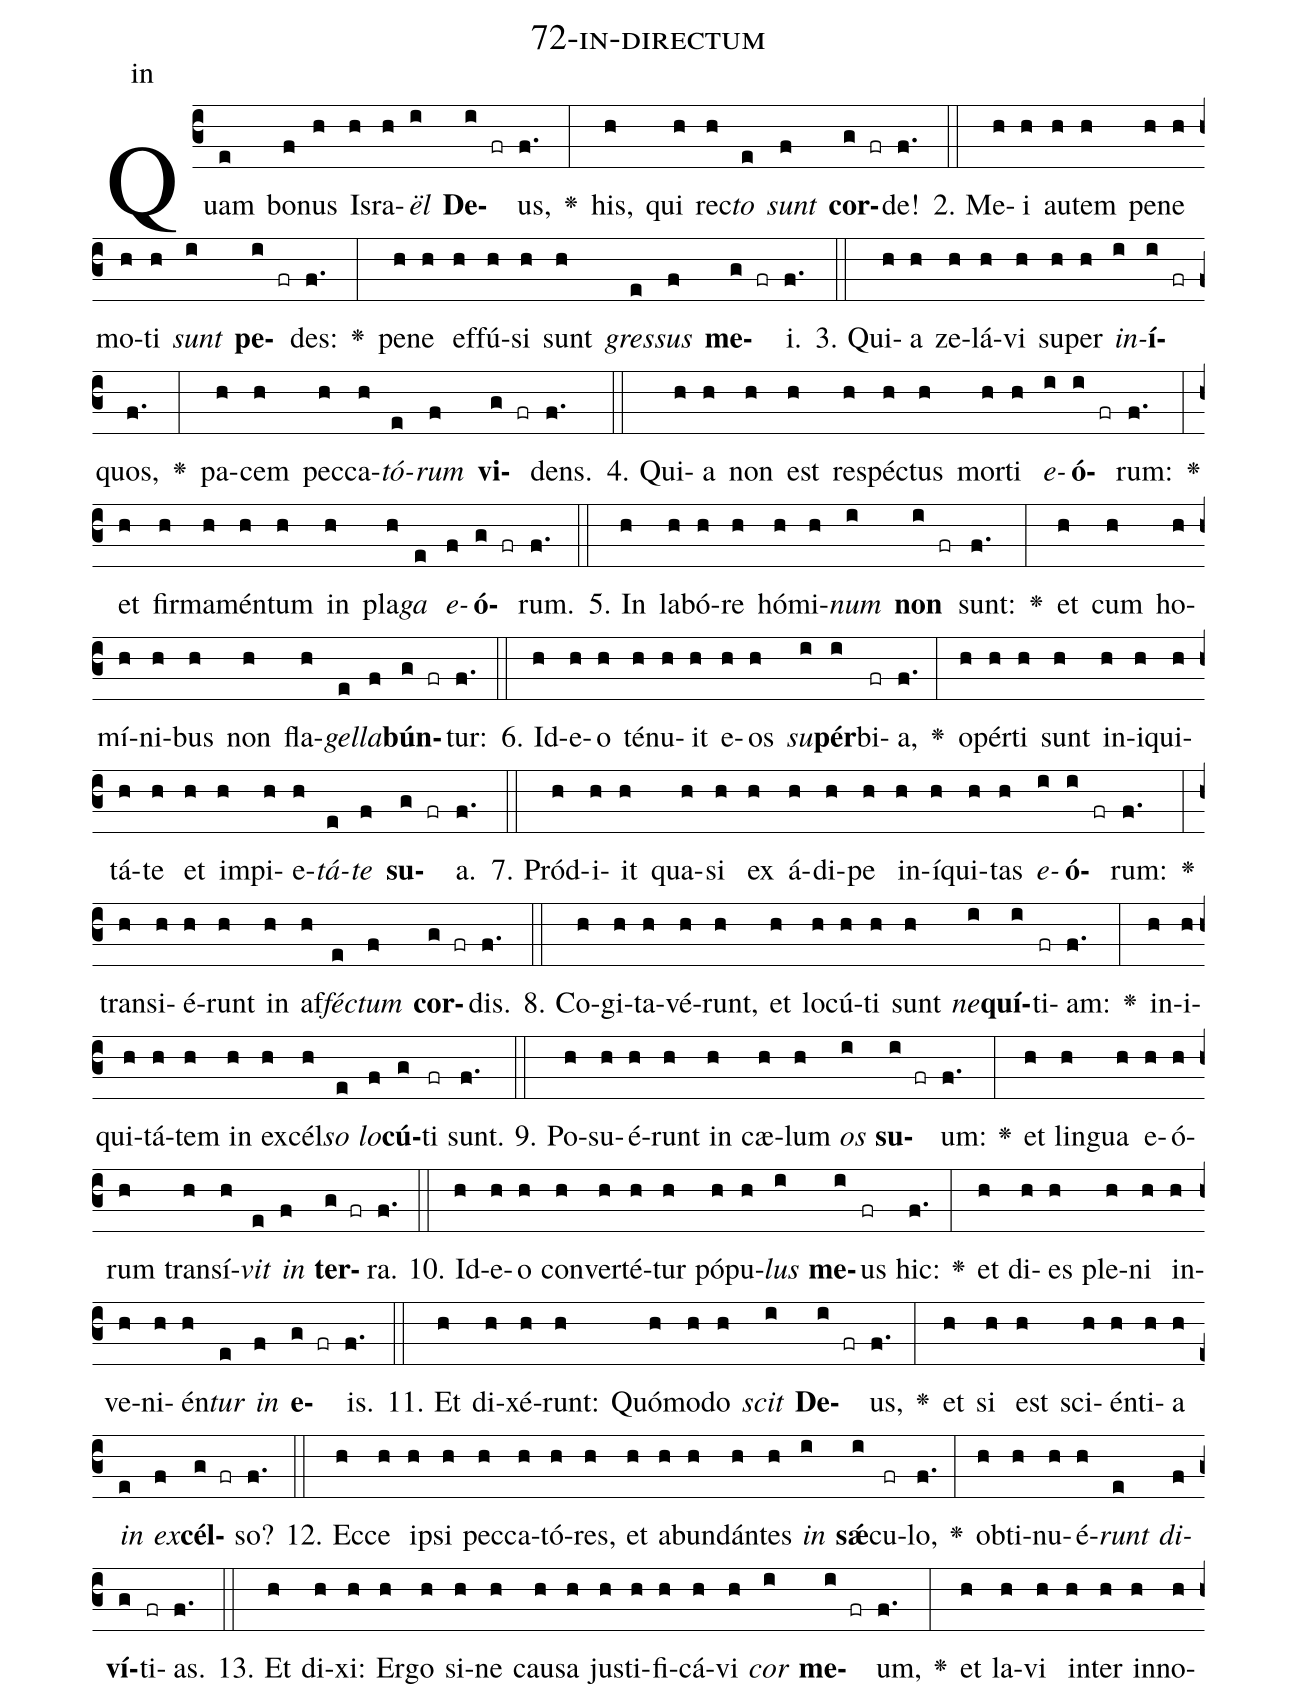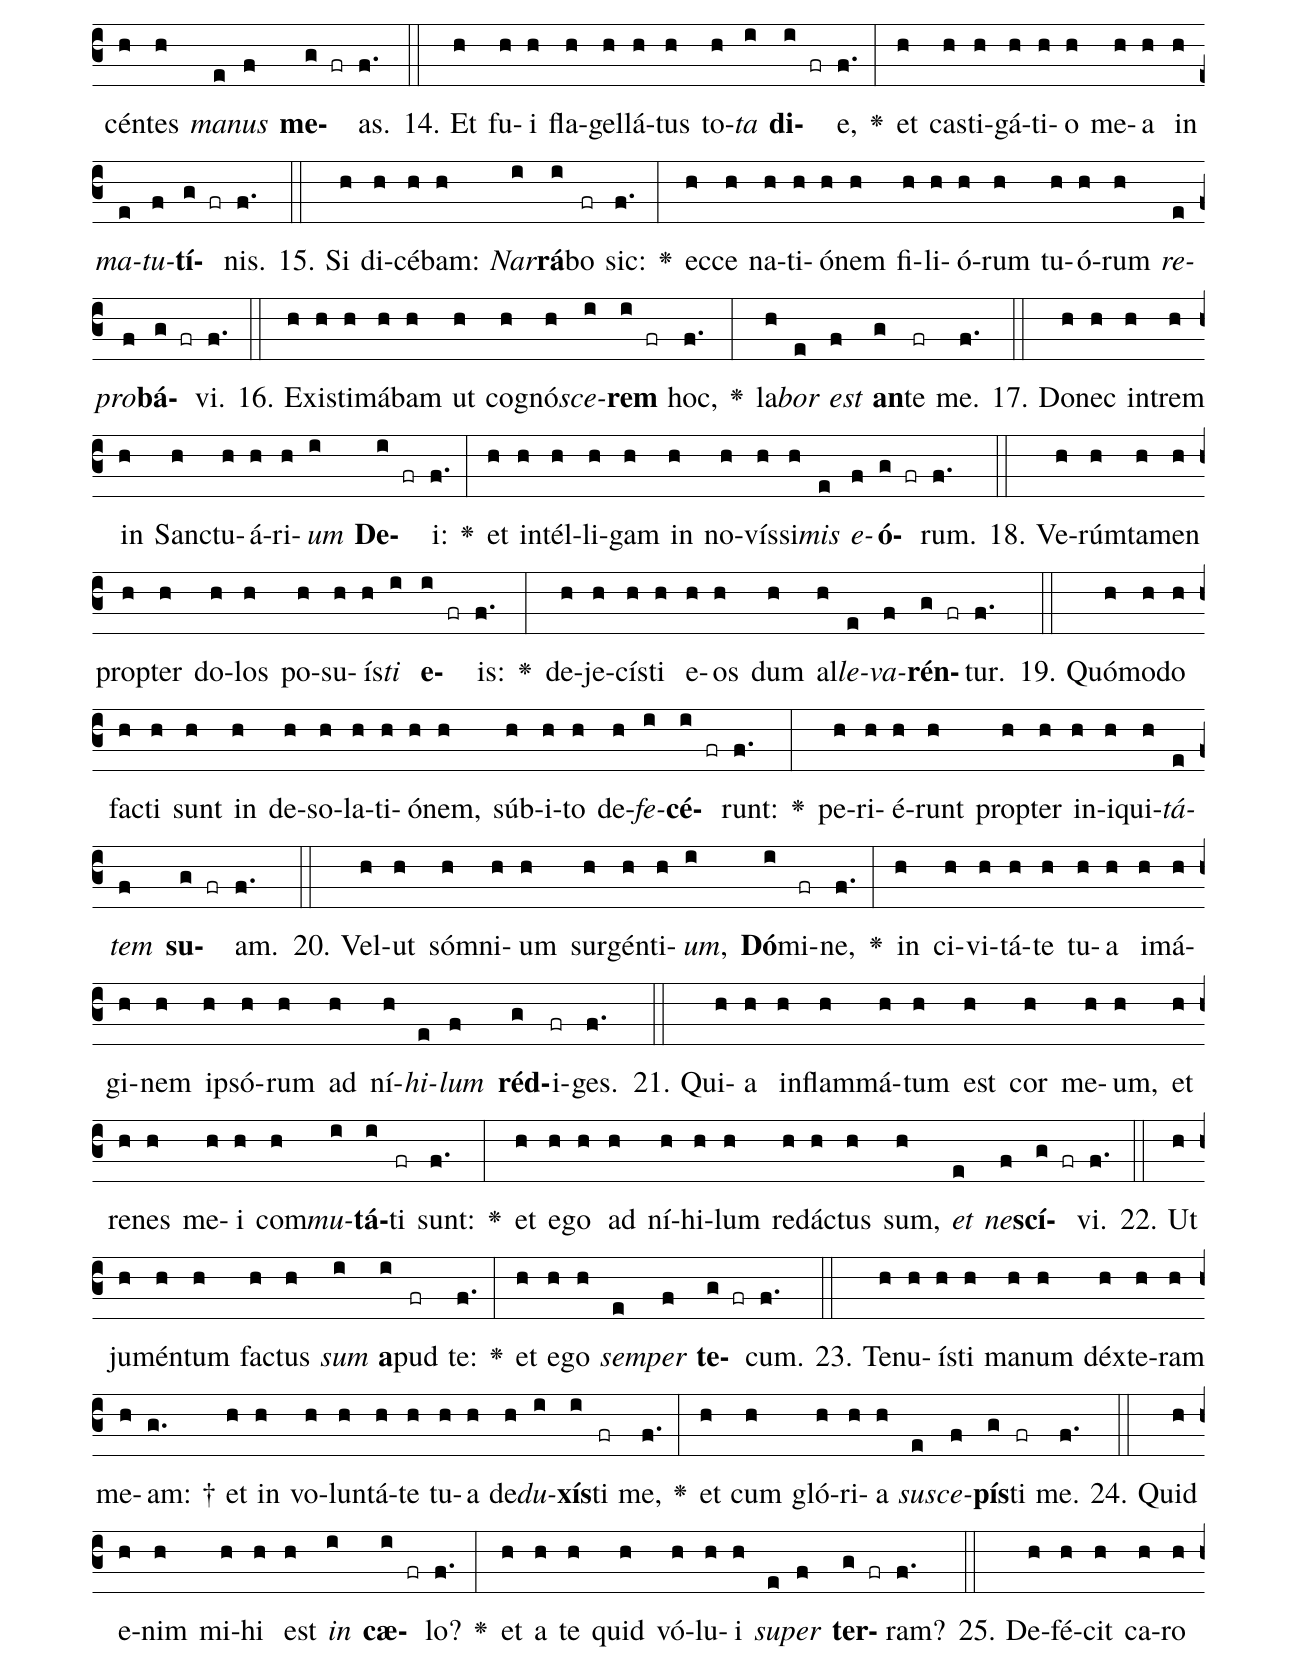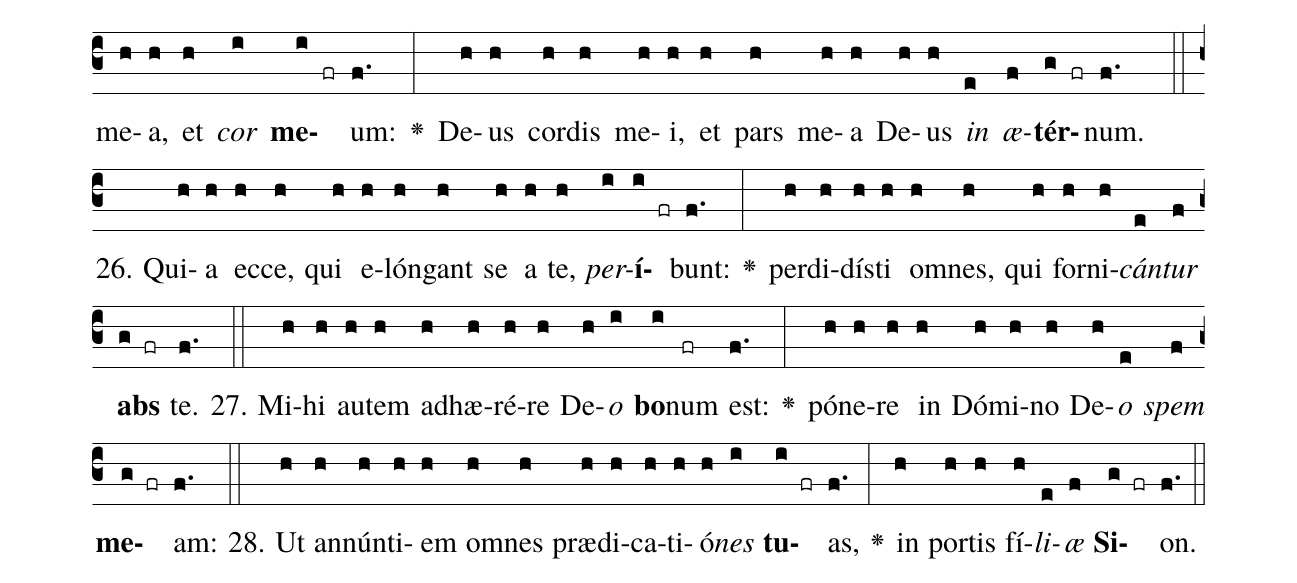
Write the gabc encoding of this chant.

name: 72-in-directum;
annotation: in;
%%
(c3)Quam(e) bo(f)nus(h) Is(h)ra(h)<i>ël</i>(i) <b>De</b>(i fr)us,(f.) <v>\greheightstar</v>(:) his,(h) qui(h) rec(h)<i>to</i>(e) <i>sunt</i>(f) <b>cor</b>(g fr)de!(f.) (::)
2. Me(h)i(h) au(h)tem(h) pe(h)ne(h) mo(h)ti(h) <i>sunt</i>(i) <b>pe</b>(i fr)des:(f.) <v>\greheightstar</v>(:) pe(h)ne(h) ef(h)fú(h)si(h) sunt(h) <i>gres</i>(e)<i>sus</i>(f) <b>me</b>(g fr)i.(f.) (::)
3. Qui(h)a(h) ze(h)lá(h)vi(h) su(h)per(h) <i>in</i>(i)<b>í</b>(i fr)quos,(f.) <v>\greheightstar</v>(:) pa(h)cem(h) pec(h)ca(h)<i>tó</i>(e)<i>rum</i>(f) <b>vi</b>(g fr)dens.(f.) (::)
4. Qui(h)a(h) non(h) est(h) re(h)spéc(h)tus(h) mor(h)ti(h) <i>e</i>(i)<b>ó</b>(i fr)rum:(f.) <v>\greheightstar</v>(:) et(h) fir(h)ma(h)mén(h)tum(h) in(h) pla(h)<i>ga</i>(e) <i>e</i>(f)<b>ó</b>(g fr)rum.(f.) (::)
5. In(h) la(h)bó(h)re(h) hó(h)mi(h)<i>num</i>(i) <b>non</b>(i fr) sunt:(f.) <v>\greheightstar</v>(:) et(h) cum(h) ho(h)mí(h)ni(h)bus(h) non(h) fla(h)<i>gel</i>(e)<i>la</i>(f)<b>bún</b>(g fr)tur:(f.) (::)
6. Id(h)e(h)o(h) té(h)nu(h)it(h) e(h)os(h) <i>su</i>(i)<b>pér</b>(i)bi(fr)a,(f.) <v>\greheightstar</v>(:) o(h)pér(h)ti(h) sunt(h) in(h)i(h)qui(h)tá(h)te(h) et(h) im(h)pi(h)e(h)<i>tá</i>(e)<i>te</i>(f) <b>su</b>(g fr)a.(f.) (::)
7. Pród(h)i(h)it(h) qua(h)si(h) ex(h) á(h)di(h)pe(h) in(h)í(h)qui(h)tas(h) <i>e</i>(i)<b>ó</b>(i fr)rum:(f.) <v>\greheightstar</v>(:) trans(h)i(h)é(h)runt(h) in(h) af(h)<i>féc</i>(e)<i>tum</i>(f) <b>cor</b>(g fr)dis.(f.) (::)
8. Co(h)gi(h)ta(h)vé(h)runt,(h) et(h) lo(h)cú(h)ti(h) sunt(h) <i>ne</i>(i)<b>quí</b>(i)ti(fr)am:(f.) <v>\greheightstar</v>(:) in(h)i(h)qui(h)tá(h)tem(h) in(h) ex(h)cél(h)<i>so</i>(e) <i>lo</i>(f)<b>cú</b>(g)ti(fr) sunt.(f.) (::)
9. Po(h)su(h)é(h)runt(h) in(h) cæ(h)lum(h) <i>os</i>(i) <b>su</b>(i fr)um:(f.) <v>\greheightstar</v>(:) et(h) lin(h)gua(h) e(h)ó(h)rum(h) trans(h)í(h)<i>vit</i>(e) <i>in</i>(f) <b>ter</b>(g fr)ra.(f.) (::)
10. Id(h)e(h)o(h) con(h)ver(h)té(h)tur(h) pó(h)pu(h)<i>lus</i>(i) <b>me</b>(i)us(fr) hic:(f.) <v>\greheightstar</v>(:) et(h) di(h)es(h) ple(h)ni(h) in(h)ve(h)ni(h)én(h)<i>tur</i>(e) <i>in</i>(f) <b>e</b>(g fr)is.(f.) (::)
11. Et(h) di(h)xé(h)runt:(h) Quó(h)mo(h)do(h) <i>scit</i>(i) <b>De</b>(i fr)us,(f.) <v>\greheightstar</v>(:) et(h) si(h) est(h) sci(h)én(h)ti(h)a(h) <i>in</i>(e) <i>ex</i>(f)<b>cél</b>(g fr)so?(f.) (::)
12. Ec(h)ce(h) ip(h)si(h) pec(h)ca(h)tó(h)res,(h) et(h) ab(h)un(h)dán(h)tes(h) <i>in</i>(i) <b>sǽ</b>(i)cu(fr)lo,(f.) <v>\greheightstar</v>(:) ob(h)ti(h)nu(h)é(h)<i>runt</i>(e) <i>di</i>(f)<b>ví</b>(g)ti(fr)as.(f.) (::)
13. Et(h) di(h)xi:(h) Er(h)go(h) si(h)ne(h) cau(h)sa(h) jus(h)ti(h)fi(h)cá(h)vi(h) <i>cor</i>(i) <b>me</b>(i fr)um,(f.) <v>\greheightstar</v>(:) et(h) la(h)vi(h) in(h)ter(h) in(h)no(h)cén(h)tes(h) <i>ma</i>(e)<i>nus</i>(f) <b>me</b>(g fr)as.(f.) (::)
14. Et(h) fu(h)i(h) fla(h)gel(h)lá(h)tus(h) to(h)<i>ta</i>(i) <b>di</b>(i fr)e,(f.) <v>\greheightstar</v>(:) et(h) cas(h)ti(h)gá(h)ti(h)o(h) me(h)a(h) in(h) <i>ma</i>(e)<i>tu</i>(f)<b>tí</b>(g fr)nis.(f.) (::)
15. Si(h) di(h)cé(h)bam:(h) <i>Nar</i>(i)<b>rá</b>(i)bo(fr) sic:(f.) <v>\greheightstar</v>(:) ec(h)ce(h) na(h)ti(h)ó(h)nem(h) fi(h)li(h)ó(h)rum(h) tu(h)ó(h)rum(h) <i>re</i>(e)<i>pro</i>(f)<b>bá</b>(g fr)vi.(f.) (::)
16. Ex(h)is(h)ti(h)má(h)bam(h) ut(h) co(h)gnó(h)<i>sce</i>(i)<b>rem</b>(i fr) hoc,(f.) <v>\greheightstar</v>(:) la(h)<i>bor</i>(e) <i>est</i>(f) <b>an</b>(g)te(fr) me.(f.) (::)
17. Do(h)nec(h) in(h)trem(h) in(h) Sanc(h)tu(h)á(h)ri(h)<i>um</i>(i) <b>De</b>(i fr)i:(f.) <v>\greheightstar</v>(:) et(h) in(h)tél(h)li(h)gam(h) in(h) no(h)vís(h)si(h)<i>mis</i>(e) <i>e</i>(f)<b>ó</b>(g fr)rum.(f.) (::)
18. Ve(h)rúm(h)ta(h)men(h) prop(h)ter(h) do(h)los(h) po(h)su(h)ís(h)<i>ti</i>(i) <b>e</b>(i fr)is:(f.) <v>\greheightstar</v>(:) de(h)je(h)cís(h)ti(h) e(h)os(h) dum(h) al(h)<i>le</i>(e)<i>va</i>(f)<b>rén</b>(g fr)tur.(f.) (::)
19. Quó(h)mo(h)do(h) fac(h)ti(h) sunt(h) in(h) de(h)so(h)la(h)ti(h)ó(h)nem,(h) súb(h)i(h)to(h) de(h)<i>fe</i>(i)<b>cé</b>(i fr)runt:(f.) <v>\greheightstar</v>(:) pe(h)ri(h)é(h)runt(h) prop(h)ter(h) in(h)i(h)qui(h)<i>tá</i>(e)<i>tem</i>(f) <b>su</b>(g fr)am.(f.) (::)
20. Vel(h)ut(h) sóm(h)ni(h)um(h) sur(h)gén(h)ti(h)<i>um</i>,(i) <b>Dó</b>(i)mi(fr)ne,(f.) <v>\greheightstar</v>(:) in(h) ci(h)vi(h)tá(h)te(h) tu(h)a(h) i(h)má(h)gi(h)nem(h) ip(h)só(h)rum(h) ad(h) ní(h)<i>hi</i>(e)<i>lum</i>(f) <b>réd</b>(g)i(fr)ges.(f.) (::)
21. Qui(h)a(h) in(h)flam(h)má(h)tum(h) est(h) cor(h) me(h)um,(h) et(h) re(h)nes(h) me(h)i(h) com(h)<i>mu</i>(i)<b>tá</b>(i)ti(fr) sunt:(f.) <v>\greheightstar</v>(:) et(h) e(h)go(h) ad(h) ní(h)hi(h)lum(h) red(h)ác(h)tus(h) sum,(h) <i>et</i>(e) <i>ne</i>(f)<b>scí</b>(g fr)vi.(f.) (::)
22. Ut(h) ju(h)mén(h)tum(h) fac(h)tus(h) <i>sum</i>(i) <b>a</b>(i)pud(fr) te:(f.) <v>\greheightstar</v>(:) et(h) e(h)go(h) <i>sem</i>(e)<i>per</i>(f) <b>te</b>(g fr)cum.(f.) (::)
23. Te(h)nu(h)ís(h)ti(h) ma(h)num(h) déx(h)te(h)ram(h) me(h)am: †(g.) et(h) in(h) vo(h)lun(h)tá(h)te(h) tu(h)a(h) de(h)<i>du</i>(i)<b>xís</b>(i)ti(fr) me,(f.) <v>\greheightstar</v>(:) et(h) cum(h) gló(h)ri(h)a(h) <i>su</i>(e)<i>sce</i>(f)<b>pís</b>(g)ti(fr) me.(f.) (::)
24. Quid(h) e(h)nim(h) mi(h)hi(h) est(h) <i>in</i>(i) <b>cæ</b>(i fr)lo?(f.) <v>\greheightstar</v>(:) et(h) a(h) te(h) quid(h) vó(h)lu(h)i(h) <i>su</i>(e)<i>per</i>(f) <b>ter</b>(g fr)ram?(f.) (::)
25. De(h)fé(h)cit(h) ca(h)ro(h) me(h)a,(h) et(h) <i>cor</i>(i) <b>me</b>(i fr)um:(f.) <v>\greheightstar</v>(:) De(h)us(h) cor(h)dis(h) me(h)i,(h) et(h) pars(h) me(h)a(h) De(h)us(h) <i>in</i>(e) <i>æ</i>(f)<b>tér</b>(g fr)num.(f.) (::)
26. Qui(h)a(h) ec(h)ce,(h) qui(h) e(h)lón(h)gant(h) se(h) a(h) te,(h) <i>per</i>(i)<b>í</b>(i fr)bunt:(f.) <v>\greheightstar</v>(:) per(h)di(h)dís(h)ti(h) om(h)nes,(h) qui(h) for(h)ni(h)<i>cán</i>(e)<i>tur</i>(f) <b>abs</b>(g fr) te.(f.) (::)
27. Mi(h)hi(h) au(h)tem(h) ad(h)hæ(h)ré(h)re(h) De(h)<i>o</i>(i) <b>bo</b>(i)num(fr) est:(f.) <v>\greheightstar</v>(:) pó(h)ne(h)re(h) in(h) Dó(h)mi(h)no(h) De(h)<i>o</i>(e) <i>spem</i>(f) <b>me</b>(g fr)am:(f.) (::)
28. Ut(h) an(h)nún(h)ti(h)em(h) om(h)nes(h) præ(h)di(h)ca(h)ti(h)ó(h)<i>nes</i>(i) <b>tu</b>(i fr)as,(f.) <v>\greheightstar</v>(:) in(h) por(h)tis(h) fí(h)<i>li</i>(e)<i>æ</i>(f) <b>Si</b>(g fr)on.(f.) (::)
